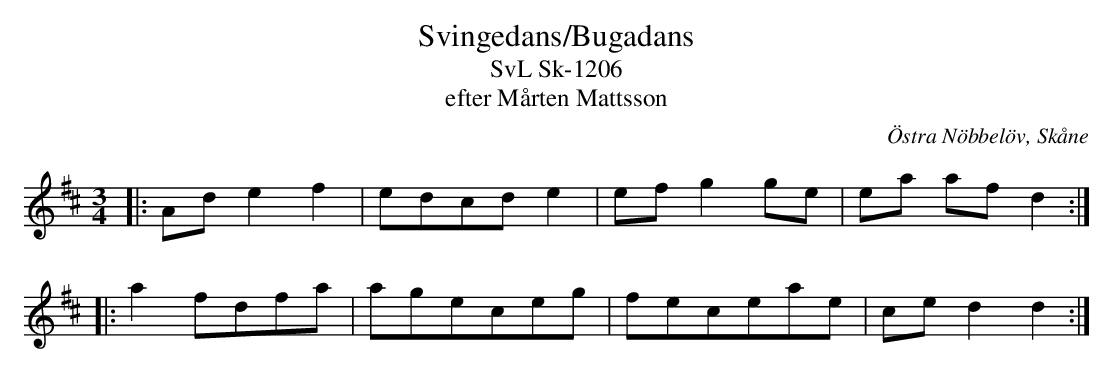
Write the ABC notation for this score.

X:1
T:Svingedans/Bugadans
T:SvL Sk-1206
T:efter Mårten Mattsson
O:Östra Nöbbelöv, Skåne
M:3/4
L:1/8
Q:1/4=108
K:D
|: Ad e2 f2 | edcd e2 | ef g2 ge | ea af d2 :|
|: a2 fdfa | ageceg | feceae | ce d2 d2 :|
